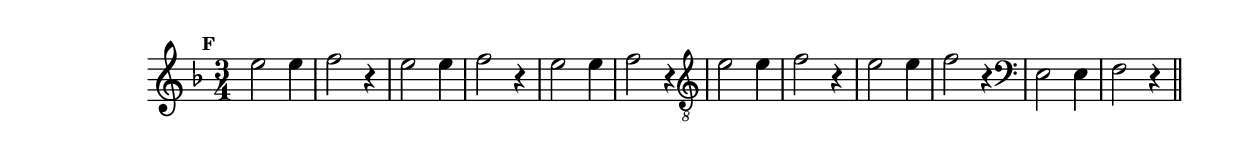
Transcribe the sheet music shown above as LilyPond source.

%% -*- coding: utf-8 -*-
\version "2.14.1"

%% \header { texidoc="Perguntas e Respostas"}

\relative c'' {

  \override Staff.TimeSignature #'style = #'()
  \time 3/4 
  \override Score.BarNumber #'transparent = ##t
  \override Score.RehearsalMark #'font-size = #-2
  \override Score.BarNumber #'transparent = ##t
  \set Score.markFormatter = #format-mark-numbers
  \key d \minor

  \mark 6

  %% CAVAQUINHO - BANJO
  \tag #'cv {
    e2 e4 f2 r4 
  }

  %% BANDOLIM
  \tag #'bd {
    e2 e4 f2 r4 
  }

  %% VIOLA
  \tag #'va {
    e2 e4 f2 r4 
  }

  %% VIOLÃO TENOR
  \tag #'vt {
    \clef "G_8"
    e,2 e4 f2 r4 
  }

  %% VIOLÃO
  \tag #'vi {
    \clef "G_8"
    e2 e4 f2 r4 
  }

  %% BAIXO - BAIXOLÃO
  \tag #'bx {
    \clef bass
    e,2 e4 f2 r4 
  }


  %% END DOCUMENT
  \bar "||"
}
